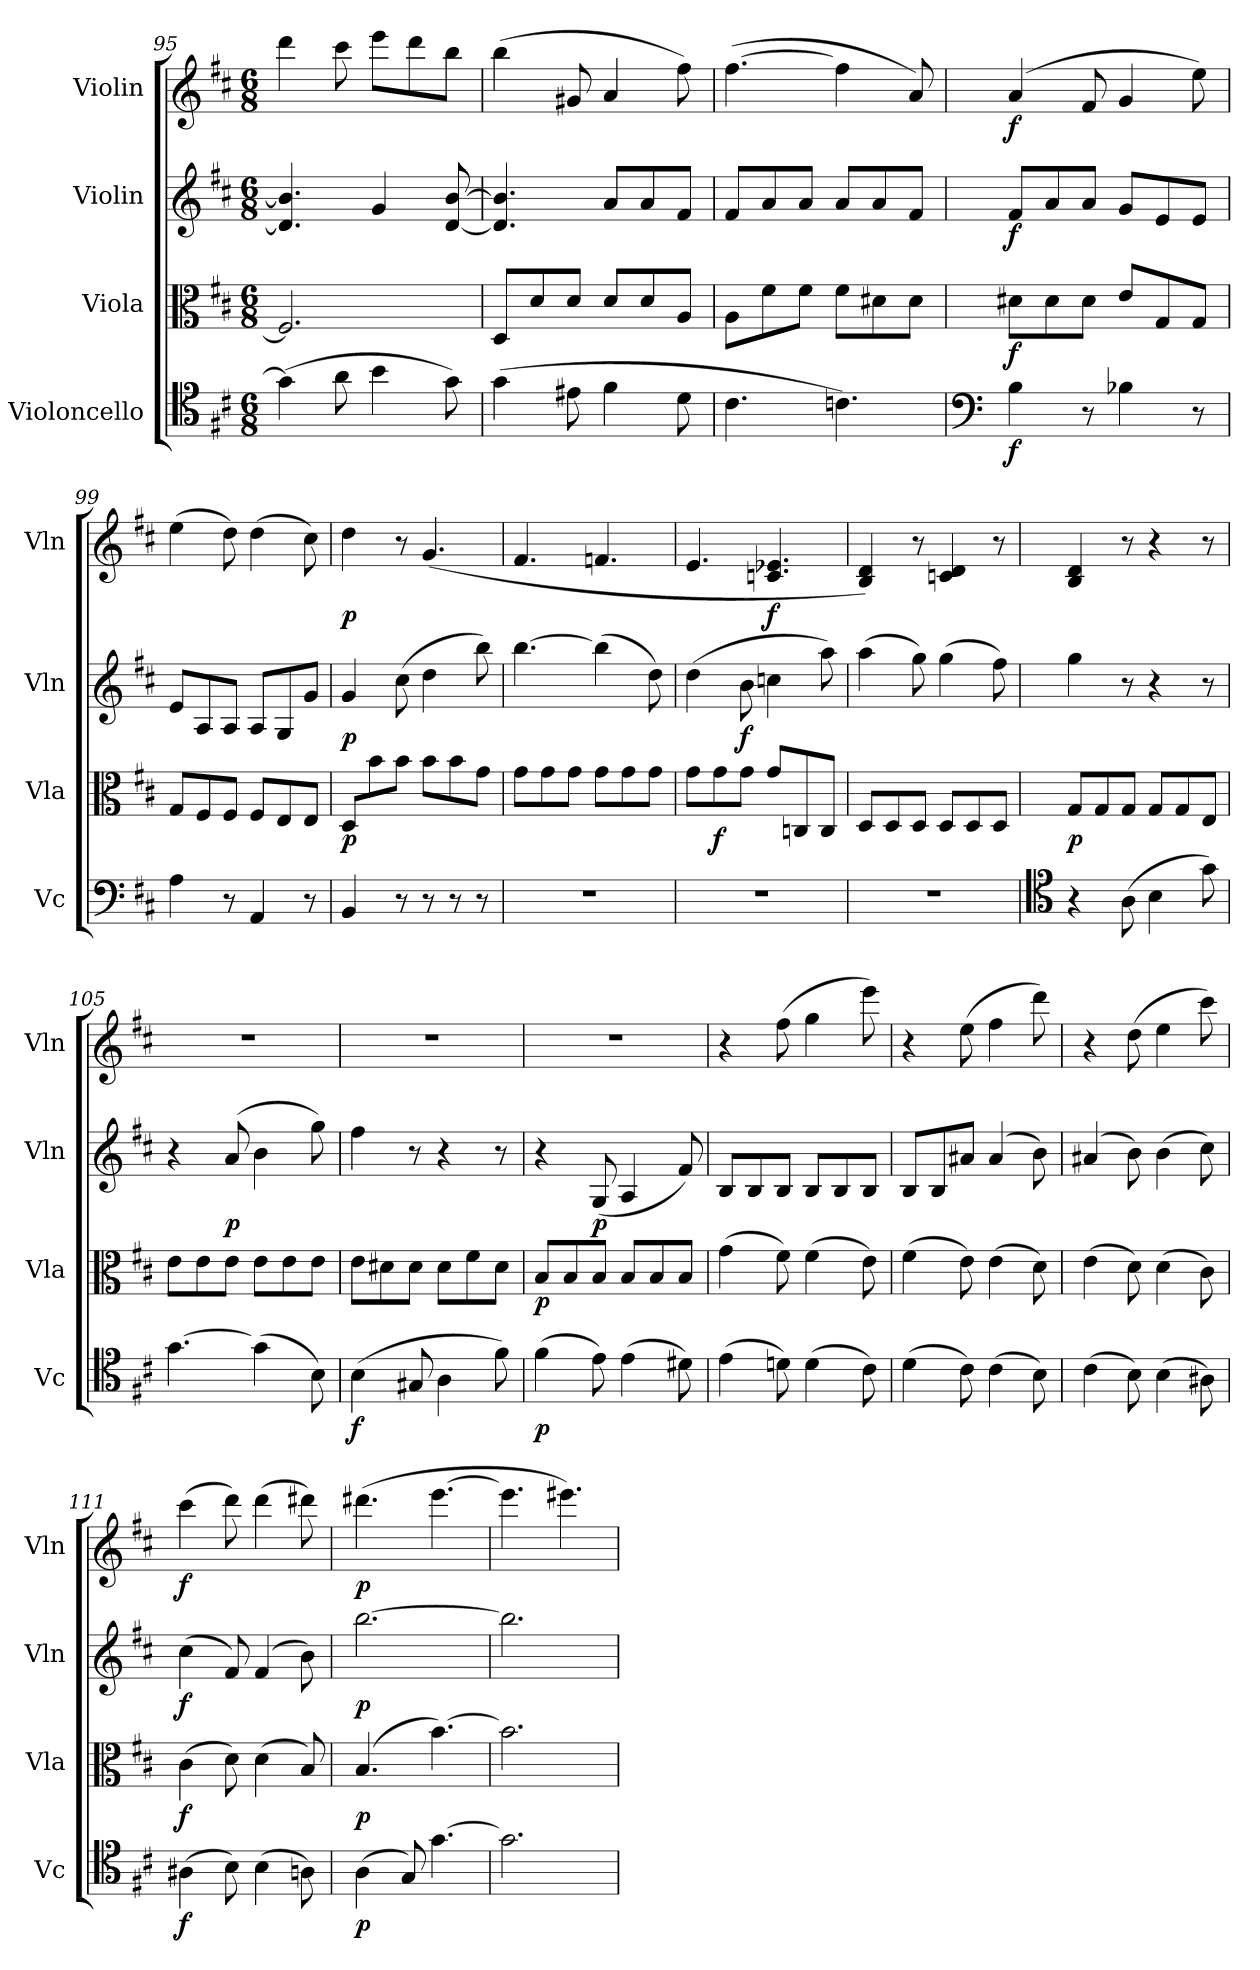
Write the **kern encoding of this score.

**kern	**dynam	**kern	**dynam	**kern	**dynam	**kern	**dynam
*part4	*part4	*part3	*part3	*part2	*part2	*part1	*part1
*staff4	*staff4	*staff3	*staff3	*staff2	*staff2	*staff1	*staff1
*I"Violoncello	*	*I"Viola	*	*I"Violin	*	*I"Violin	*
*I'Vc	*	*I'Vla	*	*I'Vln	*	*I'Vln	*
*clefC4	*	*clefC3	*	*clefG2	*	*clefG2	*
*k[f#c#]	*	*k[f#c#]	*	*k[f#c#]	*	*k[f#c#]	*
*M6/8	*	*M6/8	*	*M6/8	*	*M6/8	*
=95	=95	=95	=95	=95	=95	=95	=95
(4g\]	.	2.F#/]	.	4.d]/ 4.b]/	.	4ddd\	.
8a\	.	.	.	.	.	8ccc#\	.
4b\	.	.	.	4g/	.	8eee\L	.
.	.	.	.	.	.	8ddd\	.
8g\)	.	.	.	[8d/ [8b/	.	8bb\J	.
=96	=96	=96	=96	=96	=96	=96	=96
(4g\	.	8D/L	.	4.d]/ 4.b]/	.	(4bb\	.
.	.	8d/	.	.	.	.	.
8e#X\	.	8d/J	.	.	.	8g#X/	.
4f#\	.	8d/L	.	8a/L	.	4a/	.
.	.	8d/	.	8a/	.	.	.
8d\	.	8A/J	.	8f#/J	.	8ff#\)	.
=97	=97	=97	=97	=97	=97	=97	=97
4.c#\	.	8A\L	.	8f#/L	.	([4.ff#\	.
.	.	8f#\	.	8a/	.	.	.
.	.	8f#\J	.	8a/J	.	.	.
4.cn\)	.	8f#\L	.	8a/L	.	4ff#\]	.
.	.	8d#X\	.	8a/	.	.	.
.	.	8d#\J	.	8f#/J	.	8a/)	.
=98	=98	=98	=98	=98	=98	=98	=98
*clefF4	*	*	*	*	*	*	*
4B\	f	8d#X\L	f	8f#/L	f	(4a/	f
.	.	8d#\	.	8a/	.	.	.
8r	.	8d#\J	.	8a/J	.	8f#/	.
4B-X\	.	8e/L	.	8g/L	.	4g/	.
.	.	8G/	.	8e/	.	.	.
8r	.	8G/J	.	8e/J	.	8ee\)	.
=99	=99	=99	=99	=99	=99	=99	=99
4A\	.	8G/L	.	8e/L	.	(4ee\	.
.	.	8F#/	.	8A/	.	.	.
8r	.	8F#/J	.	8A/J	.	8dd\)	.
4AA/	.	8F#/L	.	8A/L	.	(4dd\	.
.	.	8E/	.	8G/	.	.	.
8r	.	8E/J	.	8g/J	.	8cc#\)	.
=100	=100	=100	=100	=100	=100	=100	=100
4BB/	.	8D/L	p	4g/	p	4dd\	p
.	.	8b\	.	.	.	.	.
8r	.	8b\J	.	(8cc#\	.	8r	.
8r	.	8b\L	.	4dd\	.	(4.g/	.
8r	.	8b\	.	.	.	.	.
8r	.	8g\J	.	8bb\)	.	.	.
=101	=101	=101	=101	=101	=101	=101	=101
2.r	.	8g\L	.	[4.bb\	.	4.f#/	.
.	.	8g\	.	.	.	.	.
.	.	8g\J	.	.	.	.	.
.	.	8g\L	.	(4bb\]	.	4.fn/	.
.	.	8g\	.	.	.	.	.
.	.	8g\J	.	8dd\)	.	.	.
=102	=102	=102	=102	=102	=102	=102	=102
2.r	.	8g\L	.	(4dd\	.	4.e/	.
.	.	8g\	f	.	.	.	.
.	.	8g\J	.	8b\	f	.	.
.	.	8g/L	.	4ccn\	.	4.cn/ 4.e-X/	f
.	.	8Cn/	.	.	.	.	.
.	.	8C/J	.	8aa\)	.	.	.
=103	=103	=103	=103	=103	=103	=103	=103
2.r	.	8D/L	.	(4aa\	.	4B/ 4d/)	.
.	.	8D/	.	.	.	.	.
.	.	8D/J	.	8gg\)	.	8r	.
.	.	8D/L	.	(4gg\	.	4cn/ 4d/	.
.	.	8D/	.	.	.	.	.
.	.	8D/J	.	8ff#\)	.	8r	.
=104	=104	=104	=104	=104	=104	=104	=104
*clefC4	*	*	*	*	*	*	*
4r	.	8G/L	p	4gg\	.	4B/ 4d/	.
.	.	8G/	.	.	.	.	.
(8A\	.	8G/J	.	8r	.	8r	.
4B\	.	8G/L	.	4r	.	4r	.
.	.	8G/	.	.	.	.	.
8g\)	.	8E/J	.	8r	.	8r	.
=105	=105	=105	=105	=105	=105	=105	=105
[4.g\	.	8e\L	.	4r	.	2.r	.
.	.	8e\	.	.	.	.	.
.	.	8e\J	.	(8a/	p	.	.
(4g\]	.	8e\L	.	4b\	.	.	.
.	.	8e\	.	.	.	.	.
8B\)	.	8e\J	.	8gg\)	.	.	.
=106	=106	=106	=106	=106	=106	=106	=106
(4B\	f	8e\L	.	4ff#\	.	2.r	.
.	.	8d#X\	.	.	.	.	.
8G#X/	.	8d#\J	.	8r	.	.	.
4A\	.	8d#\L	.	4r	.	.	.
.	.	8f#\	.	.	.	.	.
8f#\)	.	8d#\J	.	8r	.	.	.
=107	=107	=107	=107	=107	=107	=107	=107
(4f#\	p	8B/L	p	4r	.	2.r	.
.	.	8B/	.	.	.	.	.
8e\)	.	8B/J	.	(8G/	p	.	.
(4e\	.	8B/L	.	4A/	.	.	.
.	.	8B/	.	.	.	.	.
8d#X\)	.	8B/J	.	8f#/)	.	.	.
=108	=108	=108	=108	=108	=108	=108	=108
(4e\	.	(4g\	.	8B/L	.	4r	.
.	.	.	.	8B/	.	.	.
8dn\)	.	8f#\)	.	8B/J	.	(8ff#\	.
(4d\	.	(4f#\	.	8B/L	.	4gg\	.
.	.	.	.	8B/	.	.	.
8c#\)	.	8e\)	.	8B/J	.	8eee\)	.
=109	=109	=109	=109	=109	=109	=109	=109
(4d\	.	(4f#\	.	8B/L	.	4r	.
.	.	.	.	8B/	.	.	.
8c#\)	.	8e\)	.	8a#X/J	.	(8ee\	.
(4c#\	.	(4e\	.	(4a#/	.	4ff#\	.
8B\)	.	8d\)	.	8b\)	.	8ddd\)	.
=110	=110	=110	=110	=110	=110	=110	=110
(4c#\	.	(4e\	.	(4a#X/	.	4r	.
8B\)	.	8d\)	.	8b\)	.	(8dd\	.
(4B\	.	(4d\	.	(4b\	.	4ee\	.
8A#X\)	.	8c#\)	.	8cc#\)	.	8ccc#\)	.
=111	=111	=111	=111	=111	=111	=111	=111
(4A#X\	f	(4c#\	f	(4cc#\	f	(4ccc#\	f
8B\)	.	8d\)	.	8f#/)	.	8ddd\)	.
(4B\	.	(4d\	.	(4f#/	.	(4ddd\	.
8An\)	.	8B/)	.	8b\)	.	8ddd#X\)	.
=112	=112	=112	=112	=112	=112	=112	=112
(4A\	p	(4.B/	p	[2.bb\	p	(4.ddd#X\	p
8G/)	.	.	.	.	.	.	.
[4.g\	.	[4.b\)	.	.	.	[4.eee\	.
=113	=113	=113	=113	=113	=113	=113	=113
2.g\]	.	2.b\]	.	2.bb\]	.	4.eee\]	.
.	.	.	.	.	.	4.eee#X\)	.
=	=	=	=	=	=	=	=
*-	*-	*-	*-	*-	*-	*-	*-
